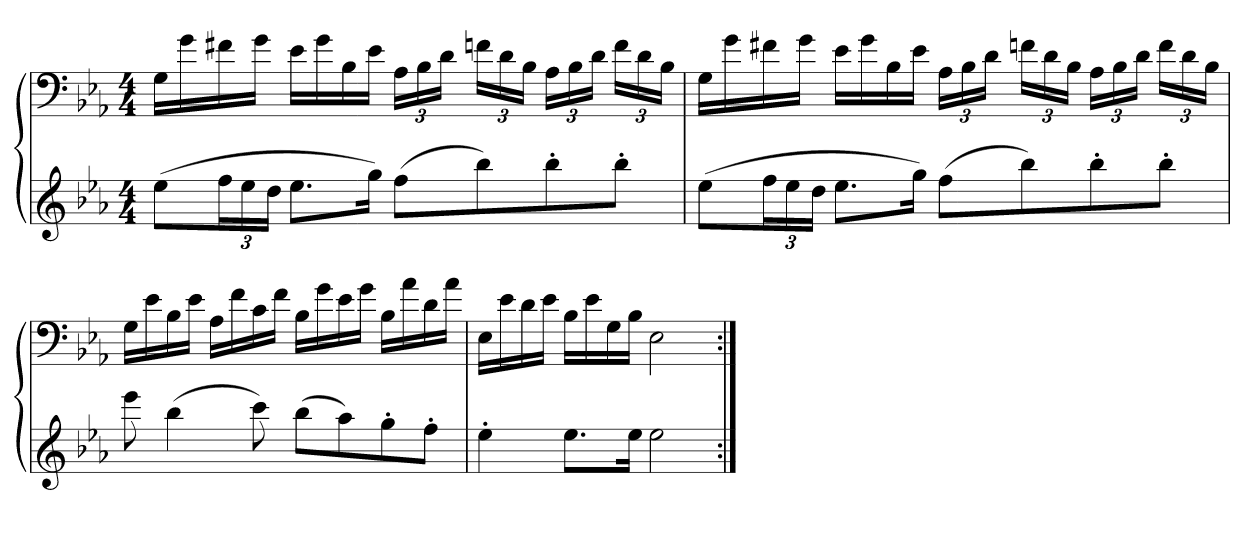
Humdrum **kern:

**kern	**kern
*part1	*part1
*staff2	*staff1
*clefG2	*clefF4
*k[b-e-a-]	*k[b-e-a-]
*c:	*c:
*M4/4	*M4/4
=	=
(8ee-L	16GLL
.	16g
24ffL	16f#X
24ee-	.
.	16gJJ
24ddJJ	.
8.ee-L	16e-LL
.	16g
.	16B-
16ggJk)	16e-JJ
(8ffL	24A-LL
.	24B-
.	24dJJ
8bb-)	24fnLL
.	24d
.	24B-JJ
8bb-'	24A-LL
.	24B-
.	24dJJ
8bb-'J	24fLL
.	24d
.	24B-JJ
=	=
(8ee-L	16GLL
.	16g
24ffL	16f#X
24ee-	.
.	16gJJ
24ddJJ	.
8.ee-L	16e-LL
.	16g
.	16B-
16ggJk)	16e-JJ
(8ffL	24A-LL
.	24B-
.	24dJJ
8bb-)	24fnLL
.	24d
.	24B-JJ
8bb-'	24A-LL
.	24B-
.	24dJJ
8bb-'J	24fLL
.	24d
.	24B-JJ
=	=
8eee-	16GLL
.	16e-
(4bb-	16B-
.	16e-JJ
.	16A-LL
.	16f
8ccc)	16c
.	16fJJ
(8bb-L	16B-LL
.	16g
8aa-)	16e-
.	16gJJ
8gg'	16B-LL
.	16a-
8ff'J	16d
.	16a-JJ
=	=
4ee-'	16E-LL
.	16e-
.	16d
.	16e-JJ
8.ee-L	16B-LL
.	16e-
.	16G
16ee-Jk	16B-JJ
2ee-	2E-
=:|!	=:|!
*-	*-
